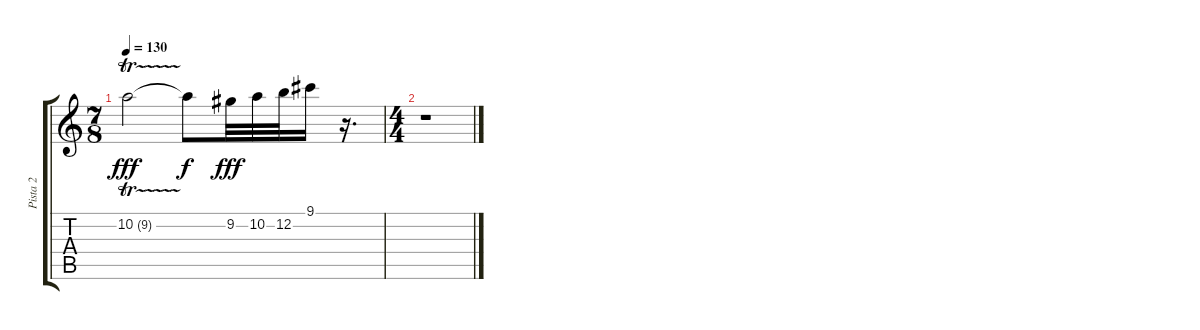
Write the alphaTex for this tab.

\track ("Pista 2" "Pista 2") {instrument distortionguitar}
\staff {score tabs}
\tuning (E4 B3 G3 D3 A2 E2) {hide}
\ts (7 8)
\tempo 130
\clef g2
\ks c
10.2{tr (9 32)}.2{dy fff balance 12} 10.2{t}.8{dy f} 9.2.32{dy fff} 10.2.32 12.2.32 9.1.16 r.16{d} |
\ts (4 4)
r.1
